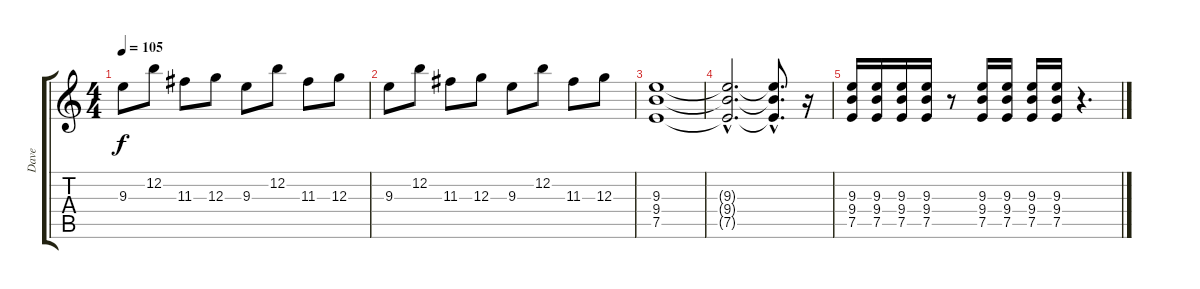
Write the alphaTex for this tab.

\track ("Dave" "Dave") {instrument distortionguitar}
\staff {score tabs}
\tuning (E4 B3 G3 D3 A2 E2) {hide}
\ts (4 4)
\tempo 105
\clef g2
\ks c
9.3.8{dy f} 12.2.8 11.3.8 12.3.8 9.3.8 12.2.8 11.3.8 12.3.8 |
9.3.8 12.2.8 11.3.8 12.3.8 9.3.8 12.2.8 11.3.8 12.3.8 |
(9.3 9.4 7.5).1 |
(9.3{hac t} 9.4{hac t} 7.5{hac t}).2{d} (9.3{hac t} 9.4{hac t} 7.5{hac t}).8{d} r.16 |
(9.3 9.4 7.5).16 (9.3 9.4 7.5).16 (9.3 9.4 7.5).16 (9.3 9.4 7.5).16 r.8 (9.3 9.4 7.5).16 (9.3 9.4 7.5).16 (9.3 9.4 7.5).16 (9.3 9.4 7.5).16 r.4{d}
